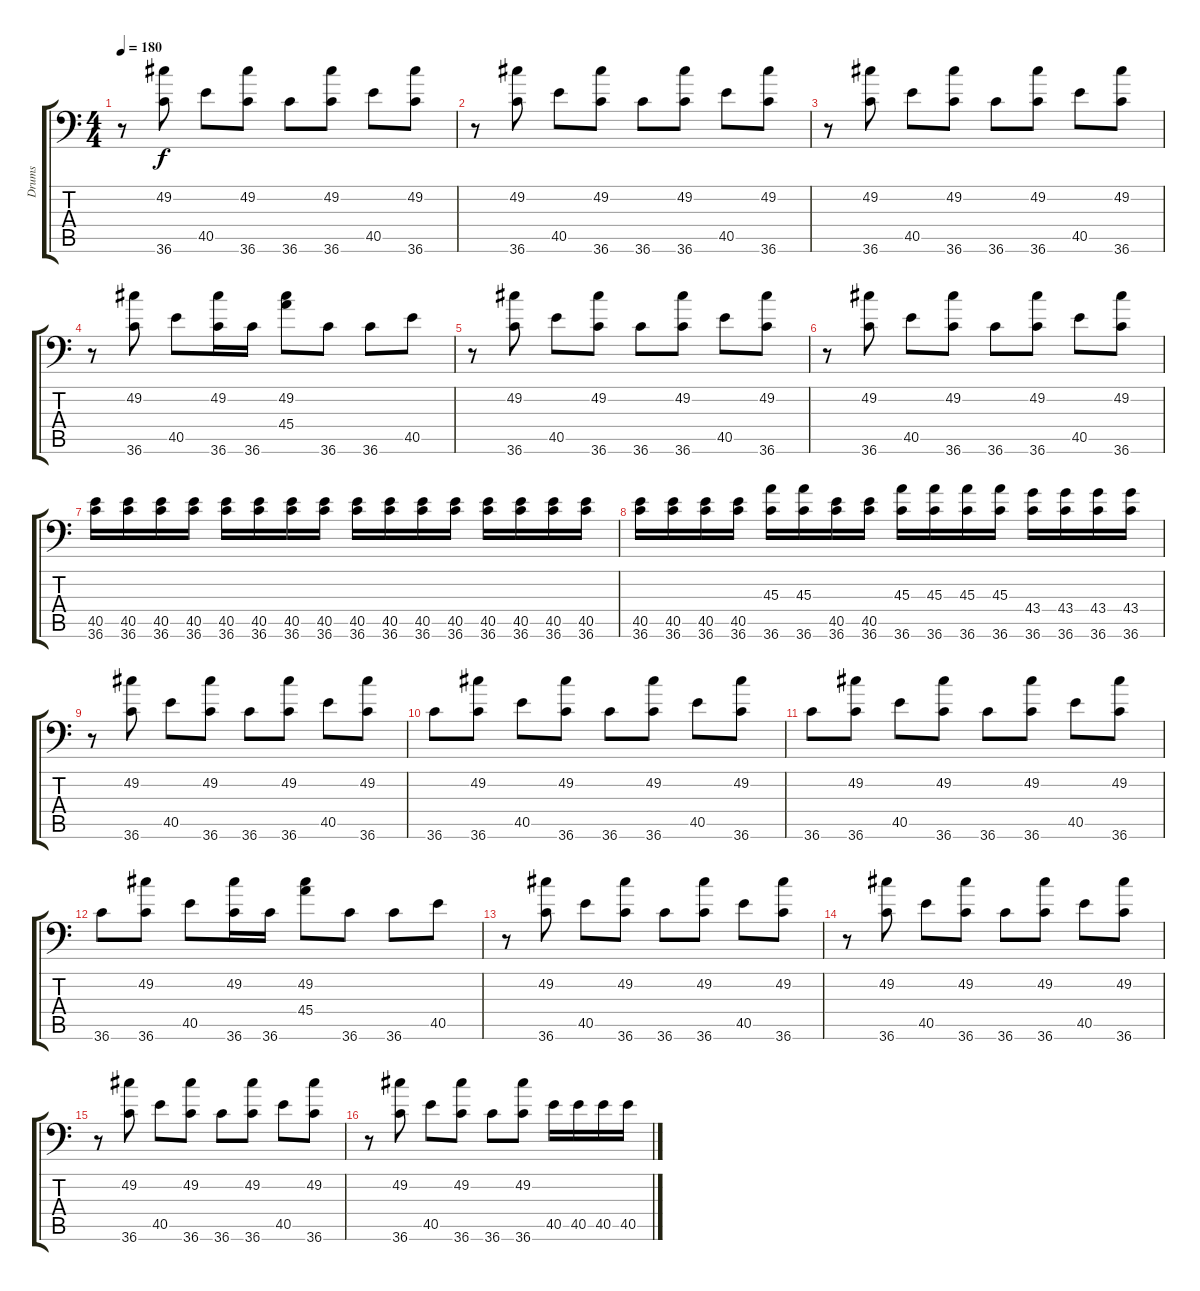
\track ("Drums" "Drums") {instrument acousticgrandpiano}
\staff {score tabs}
\tuning (C-1 C-1 C-1 C-1 C-1 C-1) {hide}
\ts (4 4)
\tempo 180
\clef f4
\ks c
r.8{dy f} (49.2 36.6).8 40.5.8 (49.2 36.6).8 36.6.8 (49.2 36.6).8 40.5.8 (49.2 36.6).8 |
r.8 (49.2 36.6).8 40.5.8 (49.2 36.6).8 36.6.8 (49.2 36.6).8 40.5.8 (49.2 36.6).8 |
r.8 (49.2 36.6).8 40.5.8 (49.2 36.6).8 36.6.8 (49.2 36.6).8 40.5.8 (49.2 36.6).8 |
r.8 (49.2 36.6).8 40.5.8 (49.2 36.6).16 36.6.16 (49.2 45.4).8 36.6.8 36.6.8 40.5.8 |
r.8 (49.2 36.6).8 40.5.8 (49.2 36.6).8 36.6.8 (49.2 36.6).8 40.5.8 (49.2 36.6).8 |
r.8 (49.2 36.6).8 40.5.8 (49.2 36.6).8 36.6.8 (49.2 36.6).8 40.5.8 (49.2 36.6).8 |
(40.5 36.6).16 (40.5 36.6).16 (40.5 36.6).16 (40.5 36.6).16 (40.5 36.6).16 (40.5 36.6).16 (40.5 36.6).16 (40.5 36.6).16 (40.5 36.6).16 (40.5 36.6).16 (40.5 36.6).16 (40.5 36.6).16 (40.5 36.6).16 (40.5 36.6).16 (40.5 36.6).16 (40.5 36.6).16 |
(40.5 36.6).16 (40.5 36.6).16 (40.5 36.6).16 (40.5 36.6).16 (45.3 36.6).16 (45.3 36.6).16 (40.5 36.6).16 (40.5 36.6).16 (45.3 36.6).16 (45.3 36.6).16 (45.3 36.6).16 (45.3 36.6).16 (43.4 36.6).16 (43.4 36.6).16 (43.4 36.6).16 (43.4 36.6).16 |
r.8 (49.2 36.6).8 40.5.8 (49.2 36.6).8 36.6.8 (49.2 36.6).8 40.5.8 (49.2 36.6).8 |
36.6.8 (49.2 36.6).8 40.5.8 (49.2 36.6).8 36.6.8 (49.2 36.6).8 40.5.8 (49.2 36.6).8 |
36.6.8 (49.2 36.6).8 40.5.8 (49.2 36.6).8 36.6.8 (49.2 36.6).8 40.5.8 (49.2 36.6).8 |
36.6.8 (49.2 36.6).8 40.5.8 (49.2 36.6).16 36.6.16 (49.2 45.4).8 36.6.8 36.6.8 40.5.8 |
r.8 (49.2 36.6).8 40.5.8 (49.2 36.6).8 36.6.8 (49.2 36.6).8 40.5.8 (49.2 36.6).8 |
r.8 (49.2 36.6).8 40.5.8 (49.2 36.6).8 36.6.8 (49.2 36.6).8 40.5.8 (49.2 36.6).8 |
r.8 (49.2 36.6).8 40.5.8 (49.2 36.6).8 36.6.8 (49.2 36.6).8 40.5.8 (49.2 36.6).8 |
r.8 (49.2 36.6).8 40.5.8 (49.2 36.6).8 36.6.8 (49.2 36.6).8 40.5.16 40.5.16 40.5.16 40.5.16
